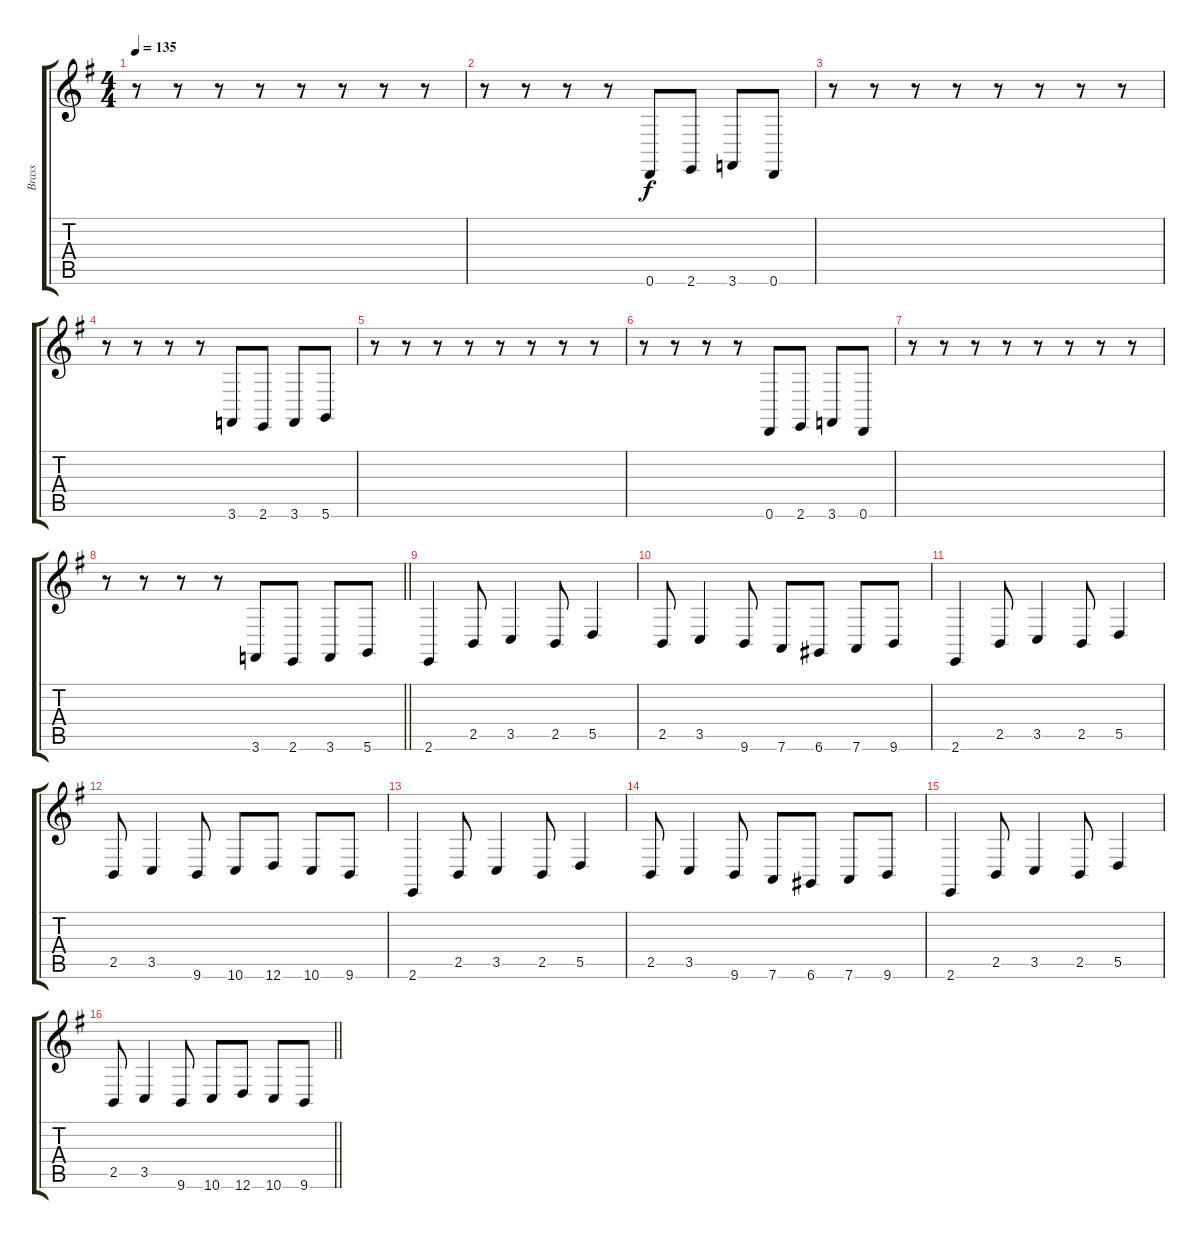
\track ("Brass" "Brass") {instrument tuba}
\staff {score tabs}
\tuning (E4 B3 G3 D3 A2 D2) {hide}
\ts (4 4)
\tempo 135
\clef g2
\ks eminor
r.8{dy f} r.8 r.8 r.8 r.8 r.8 r.8 r.8 |
r.8 r.8 r.8 r.8 0.6.8 2.6.8 3.6.8 0.6.8 |
r.8 r.8 r.8 r.8 r.8 r.8 r.8 r.8 |
r.8 r.8 r.8 r.8 3.6.8 2.6.8 3.6.8 5.6.8 |
r.8 r.8 r.8 r.8 r.8 r.8 r.8 r.8 |
r.8 r.8 r.8 r.8 0.6.8 2.6.8 3.6.8 0.6.8 |
r.8 r.8 r.8 r.8 r.8 r.8 r.8 r.8 |
\barLineRight lightlight
r.8 r.8 r.8 r.8 3.6.8 2.6.8 3.6.8 5.6.8 |
\section ("" "")
2.6.4 2.5.8 3.5.4 2.5.8 5.5.4 |
2.5.8 3.5.4 9.6.8 7.6.8 6.6.8 7.6.8 9.6.8 |
2.6.4 2.5.8 3.5.4 2.5.8 5.5.4 |
2.5.8 3.5.4 9.6.8 10.6.8 12.6.8 10.6.8 9.6.8 |
2.6.4 2.5.8 3.5.4 2.5.8 5.5.4 |
2.5.8 3.5.4 9.6.8 7.6.8 6.6.8 7.6.8 9.6.8 |
2.6.4 2.5.8 3.5.4 2.5.8 5.5.4 |
\barLineRight lightlight
2.5.8 3.5.4 9.6.8 10.6.8 12.6.8 10.6.8 9.6.8
